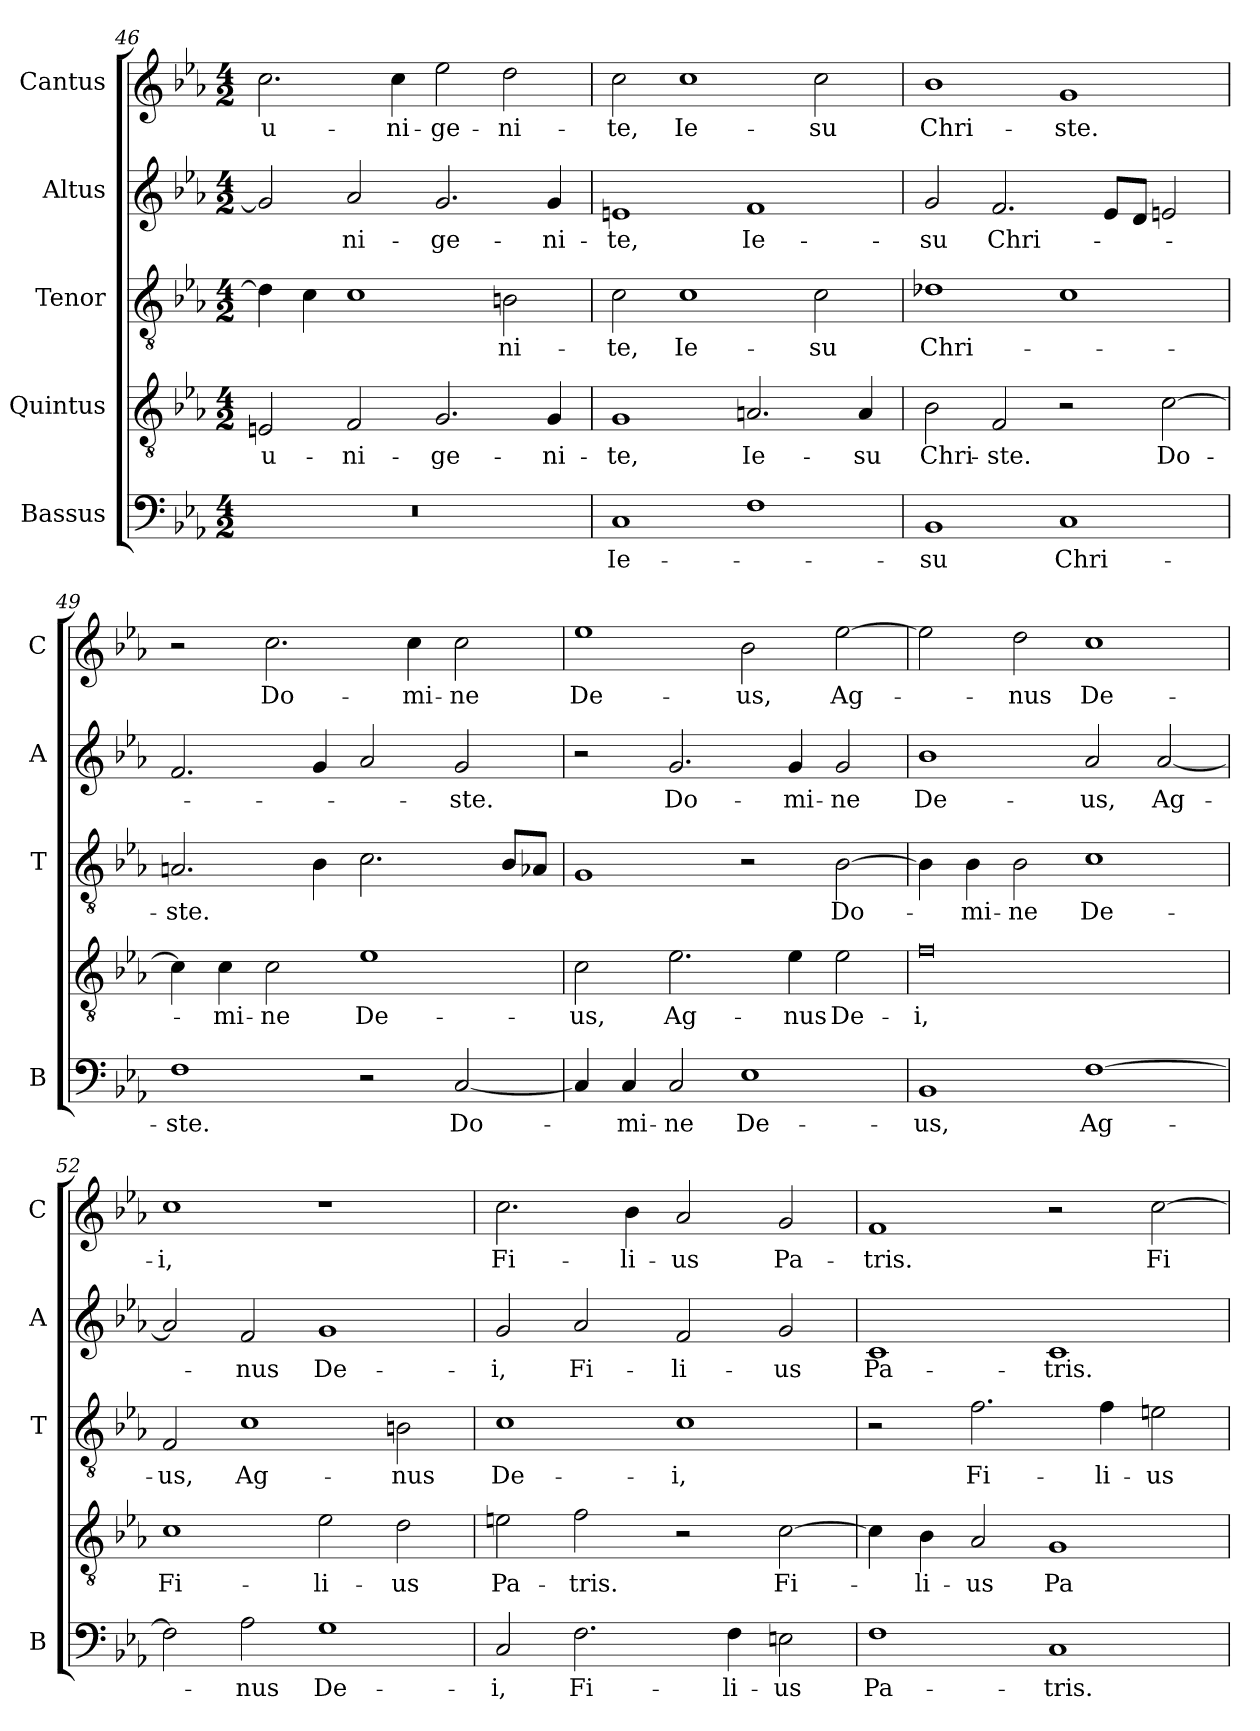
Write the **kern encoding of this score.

**kern	**text	**kern	**text	**kern	**text	**kern	**text	**kern	**text
*part5	*part5	*part4	*part4	*part3	*part3	*part2	*part2	*part1	*part1
*staff5	*staff5	*staff4	*staff4	*staff3	*staff3	*staff2	*staff2	*staff1	*staff1
*I"Bassus	*	*I"Quintus	*	*I"Tenor	*	*I"Altus	*	*I"Cantus	*
*I'B	*	*	*	*I'T	*	*I'A	*	*I'C	*
*clefF4	*	*clefGv2	*	*clefGv2	*	*clefG2	*	*clefG2	*
*k[b-e-a-]	*	*k[b-e-a-]	*	*k[b-e-a-]	*	*k[b-e-a-]	*	*k[b-e-a-]	*
*E-:	*	*E-:	*	*E-:	*	*E-:	*	*E-:	*
*M4/2	*	*M4/2	*	*M4/2	*	*M4/2	*	*M4/2	*
=46	=46	=46	=46	=46	=46	=46	=46	=46	=46
!	!	!	!LO:LY:b	!	!	!	!	!	!LO:LY:b
0r	.	2En/	u-	4d\]	.	2g/]	.	2.cc\	u-
.	.	.	.	4c\	.	.	.	.	.
!	!	!	!LO:LY:b	!	!	!	!LO:LY:b	!	!
.	.	2F/	-ni-	1c	.	2a-/	-ni-	.	.
!	!	!	!	!	!	!	!	!	!LO:LY:b
.	.	.	.	.	.	.	.	4cc\	-ni-
!	!	!	!LO:LY:b	!	!	!	!LO:LY:b	!	!LO:LY:b
.	.	2.G/	-ge-	.	.	2.g/	-ge-	2ee-\	-ge-
!	!	!	!	!	!LO:LY:b	!	!	!	!LO:LY:b
.	.	.	.	2Bn\	-ni-	.	.	2dd\	-ni-
!	!	!	!LO:LY:b	!	!	!	!LO:LY:b	!	!
.	.	4G/	-ni-	.	.	4g/	-ni-	.	.
!!LO:PB:g=z
=47	=47	=47	=47	=47	=47	=47	=47	=47	=47
!	!LO:LY:b	!	!LO:LY:b	!	!LO:LY:b	!	!LO:LY:b	!	!LO:LY:b
1C	Ie-	1G	-te,	2c\	-te,	1en	-te,	2cc\	-te,
!	!	!	!	!	!LO:LY:b	!	!	!	!LO:LY:b
.	.	.	.	1c	Ie-	.	.	1cc	Ie-
!	!	!	!LO:LY:b	!	!	!	!LO:LY:b	!	!
1F	.	2.An/	Ie-	.	.	1f	Ie-	.	.
!	!	!	!	!	!LO:LY:b	!	!	!	!LO:LY:b
.	.	.	.	2c\	-su	.	.	2cc\	-su
!	!	!	!LO:LY:b	!	!	!	!	!	!
.	.	4A/	-su	.	.	.	.	.	.
=48	=48	=48	=48	=48	=48	=48	=48	=48	=48
!	!LO:LY:b	!	!LO:LY:b	!	!LO:LY:b	!	!LO:LY:b	!	!LO:LY:b
1BB-	-su	2B-\	Chri-	1d-X	Chri-	2g/	-su	1b-	Chri-
!	!	!	!LO:LY:b	!	!	!	!LO:LY:b	!	!
.	.	2F/	-ste.	.	.	2.f/	Chri-	.	.
!	!LO:LY:b	!	!	!	!	!	!	!	!LO:LY:b
1C	Chri-	2r	.	1c	.	.	.	1g	-ste.
.	.	.	.	.	.	8e-/L	.	.	.
.	.	.	.	.	.	8d/J	.	.	.
!	!	!	!LO:LY:b	!	!	!	!	!	!
.	.	[2c\	Do-	.	.	2en/	.	.	.
=49	=49	=49	=49	=49	=49	=49	=49	=49	=49
!	!LO:LY:b	!	!	!	!LO:LY:b	!	!	!	!
1F	-ste.	4c\]	.	2.An/	-ste.	2.f/	.	2r	.
!	!	!	!LO:LY:b	!	!	!	!	!	!
.	.	4c\	-mi-	.	.	.	.	.	.
!	!	!	!LO:LY:b	!	!	!	!	!	!LO:LY:b
.	.	2c\	-ne	.	.	.	.	2.cc\	Do-
.	.	.	.	4B-\	.	4g/	.	.	.
!	!	!	!LO:LY:b	!	!	!	!	!	!
2r	.	1e-	De-	2.c\	.	2a-/	.	.	.
!	!	!	!	!	!	!	!	!	!LO:LY:b
.	.	.	.	.	.	.	.	4cc\	-mi-
!	!LO:LY:b	!	!	!	!	!	!LO:LY:b	!	!LO:LY:b
[2C/	Do-	.	.	.	.	2g/	-ste.	2cc\	-ne
.	.	.	.	8B-/L	.	.	.	.	.
.	.	.	.	8A-X/J	.	.	.	.	.
=50	=50	=50	=50	=50	=50	=50	=50	=50	=50
!	!	!	!LO:LY:b	!	!	!	!	!	!LO:LY:b
4C/]	.	2c\	-us,	1G	.	2r	.	1ee-	De-
!	!LO:LY:b	!	!	!	!	!	!	!	!
4C/	-mi-	.	.	.	.	.	.	.	.
!	!LO:LY:b	!	!LO:LY:b	!	!	!	!LO:LY:b	!	!
2C/	-ne	2.e-\	Ag-	.	.	2.g/	Do-	.	.
!	!LO:LY:b	!	!	!	!	!	!	!	!LO:LY:b
1E-	De-	.	.	2r	.	.	.	2b-\	-us,
!	!	!	!LO:LY:b	!	!	!	!LO:LY:b	!	!
.	.	4e-\	-nus	.	.	4g/	-mi-	.	.
!	!	!	!LO:LY:b	!	!LO:LY:b	!	!LO:LY:b	!	!LO:LY:b
.	.	2e-\	De-	[2B-\	Do-	2g/	-ne	[2ee-\	Ag-
!!LO:LB:g=z
=51	=51	=51	=51	=51	=51	=51	=51	=51	=51
!	!LO:LY:b	!	!LO:LY:b	!	!	!	!LO:LY:b	!	!
1BB-	-us,	0f	-i,	4B-\]	.	1b-	De-	2ee-\]	.
!	!	!	!	!	!LO:LY:b	!	!	!	!
.	.	.	.	4B-\	-mi-	.	.	.	.
!	!	!	!	!	!LO:LY:b	!	!	!	!LO:LY:b
.	.	.	.	2B-\	-ne	.	.	2dd\	-nus
!	!LO:LY:b	!	!	!	!LO:LY:b	!	!LO:LY:b	!	!LO:LY:b
[1F	Ag-	.	.	1c	De-	2a-/	-us,	1cc	De-
!	!	!	!	!	!	!	!LO:LY:b	!	!
.	.	.	.	.	.	[2a-/	Ag-	.	.
=52	=52	=52	=52	=52	=52	=52	=52	=52	=52
!	!	!	!LO:LY:b	!	!LO:LY:b	!	!	!	!LO:LY:b
2F\]	.	1c	Fi-	2F/	-us,	2a-/]	.	1cc	-i,
!	!LO:LY:b	!	!	!	!LO:LY:b	!	!LO:LY:b	!	!
2A-\	-nus	.	.	1c	Ag-	2f/	-nus	.	.
!	!LO:LY:b	!	!LO:LY:b	!	!	!	!LO:LY:b	!	!
1G	De-	2e-\	-li-	.	.	1g	De-	1r	.
!	!	!	!LO:LY:b	!	!LO:LY:b	!	!	!	!
.	.	2d\	-us	2Bn\	-nus	.	.	.	.
=53	=53	=53	=53	=53	=53	=53	=53	=53	=53
!	!LO:LY:b	!	!LO:LY:b	!	!LO:LY:b	!	!LO:LY:b	!	!LO:LY:b
2C/	-i,	2en\	Pa-	1c	De-	2g/	-i,	2.cc\	Fi-
!	!LO:LY:b	!	!LO:LY:b	!	!	!	!LO:LY:b	!	!
2.F\	Fi-	2f\	-tris.	.	.	2a-/	Fi-	.	.
!	!	!	!	!	!	!	!	!	!LO:LY:b
.	.	.	.	.	.	.	.	4b-\	-li-
!	!	!	!	!	!LO:LY:b	!	!LO:LY:b	!	!LO:LY:b
.	.	2r	.	1c	-i,	2f/	-li-	2a-/	-us
!	!LO:LY:b	!	!	!	!	!	!	!	!
4F\	-li-	.	.	.	.	.	.	.	.
!	!LO:LY:b	!	!LO:LY:b	!	!	!	!LO:LY:b	!	!LO:LY:b
2En\	-us	[2c\	Fi-	.	.	2g/	-us	2g/	Pa-
=54	=54	=54	=54	=54	=54	=54	=54	=54	=54
!	!LO:LY:b	!	!	!	!	!	!LO:LY:b	!	!LO:LY:b
1F	Pa-	4c\]	.	2r	.	1c	Pa-	1f	-tris.
!	!	!	!LO:LY:b	!	!	!	!	!	!
.	.	4B-\	-li-	.	.	.	.	.	.
!	!	!	!LO:LY:b	!	!LO:LY:b	!	!	!	!
.	.	2A-/	-us	2.f\	Fi-	.	.	.	.
!	!LO:LY:b	!	!LO:LY:b	!	!	!	!LO:LY:b	!	!
1C	-tris.	1G	Pa-	.	.	1c	-tris.	2r	.
!	!	!	!	!	!LO:LY:b	!	!	!	!
.	.	.	.	4f\	-li-	.	.	.	.
!	!	!	!	!	!LO:LY:b	!	!	!	!LO:LY:b
.	.	.	.	2en\	-us	.	.	[2cc\	Fi-
=	=	=	=	=	=	=	=	=	=
*-	*-	*-	*-	*-	*-	*-	*-	*-	*-
